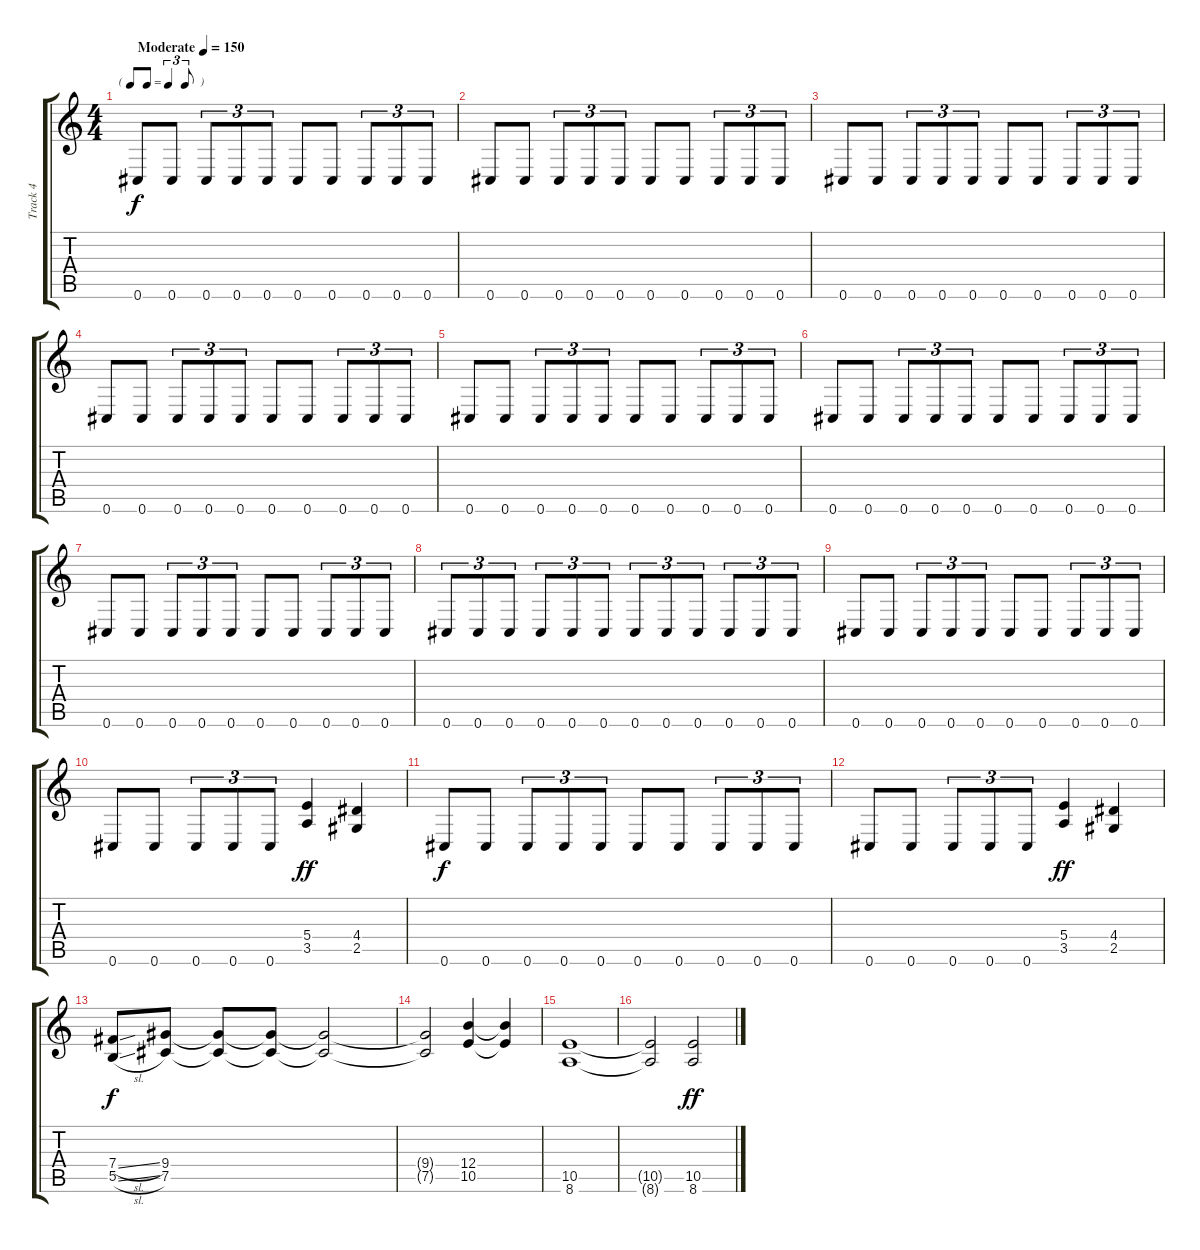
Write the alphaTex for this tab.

\track ("Track 4" "Track 4") {instrument distortionguitar}
\staff {score tabs}
\tuning (Db4 Ab3 E3 B2 Gb2 Db2) {hide}
\ts (4 4)
\tf triplet8th
\tempo (150 "Moderate")
\clef g2
\ks c
0.6.8{dy f instrument distortionguitar} 0.6.8 0.6.8{tu (3 2)} 0.6.8{tu (3 2)} 0.6.8{tu (3 2)} 0.6.8 0.6.8 0.6.8{tu (3 2)} 0.6.8{tu (3 2)} 0.6.8{tu (3 2)} |
0.6.8 0.6.8 0.6.8{tu (3 2)} 0.6.8{tu (3 2)} 0.6.8{tu (3 2)} 0.6.8 0.6.8 0.6.8{tu (3 2)} 0.6.8{tu (3 2)} 0.6.8{tu (3 2)} |
0.6.8 0.6.8 0.6.8{tu (3 2)} 0.6.8{tu (3 2)} 0.6.8{tu (3 2)} 0.6.8 0.6.8 0.6.8{tu (3 2)} 0.6.8{tu (3 2)} 0.6.8{tu (3 2)} |
0.6.8 0.6.8 0.6.8{tu (3 2)} 0.6.8{tu (3 2)} 0.6.8{tu (3 2)} 0.6.8 0.6.8 0.6.8{tu (3 2)} 0.6.8{tu (3 2)} 0.6.8{tu (3 2)} |
0.6.8 0.6.8 0.6.8{tu (3 2)} 0.6.8{tu (3 2)} 0.6.8{tu (3 2)} 0.6.8 0.6.8 0.6.8{tu (3 2)} 0.6.8{tu (3 2)} 0.6.8{tu (3 2)} |
0.6.8 0.6.8 0.6.8{tu (3 2)} 0.6.8{tu (3 2)} 0.6.8{tu (3 2)} 0.6.8 0.6.8 0.6.8{tu (3 2)} 0.6.8{tu (3 2)} 0.6.8{tu (3 2)} |
0.6.8 0.6.8 0.6.8{tu (3 2)} 0.6.8{tu (3 2)} 0.6.8{tu (3 2)} 0.6.8 0.6.8 0.6.8{tu (3 2)} 0.6.8{tu (3 2)} 0.6.8{tu (3 2)} |
0.6.8{tu (3 2)} 0.6.8{tu (3 2)} 0.6.8{tu (3 2)} 0.6.8{tu (3 2)} 0.6.8{tu (3 2)} 0.6.8{tu (3 2)} 0.6.8{tu (3 2)} 0.6.8{tu (3 2)} 0.6.8{tu (3 2)} 0.6.8{tu (3 2)} 0.6.8{tu (3 2)} 0.6.8{tu (3 2)} |
0.6.8 0.6.8 0.6.8{tu (3 2)} 0.6.8{tu (3 2)} 0.6.8{tu (3 2)} 0.6.8 0.6.8 0.6.8{tu (3 2)} 0.6.8{tu (3 2)} 0.6.8{tu (3 2)} |
0.6.8 0.6.8 0.6.8{tu (3 2)} 0.6.8{tu (3 2)} 0.6.8{tu (3 2)} (5.4 3.5).4{dy ff} (4.4 2.5).4 |
0.6.8{dy f} 0.6.8 0.6.8{tu (3 2)} 0.6.8{tu (3 2)} 0.6.8{tu (3 2)} 0.6.8 0.6.8 0.6.8{tu (3 2)} 0.6.8{tu (3 2)} 0.6.8{tu (3 2)} |
0.6.8 0.6.8 0.6.8{tu (3 2)} 0.6.8{tu (3 2)} 0.6.8{tu (3 2)} (5.4 3.5).4{dy ff} (4.4 2.5).4 |
(7.4{sl} 5.5{sl}).8{dy f} (9.4 7.5).8 (9.4{t} 7.5{t}).8 (9.4{t} 7.5{t}).8 (9.4{t} 7.5{t}).2 |
(9.4{t} 7.5{t}).2 (12.4 10.5).4 (12.4{t} 10.5{t}).4 |
(10.5 8.6).1 |
(10.5{t} 8.6{t}).2 (10.5 8.6).2{dy ff}
